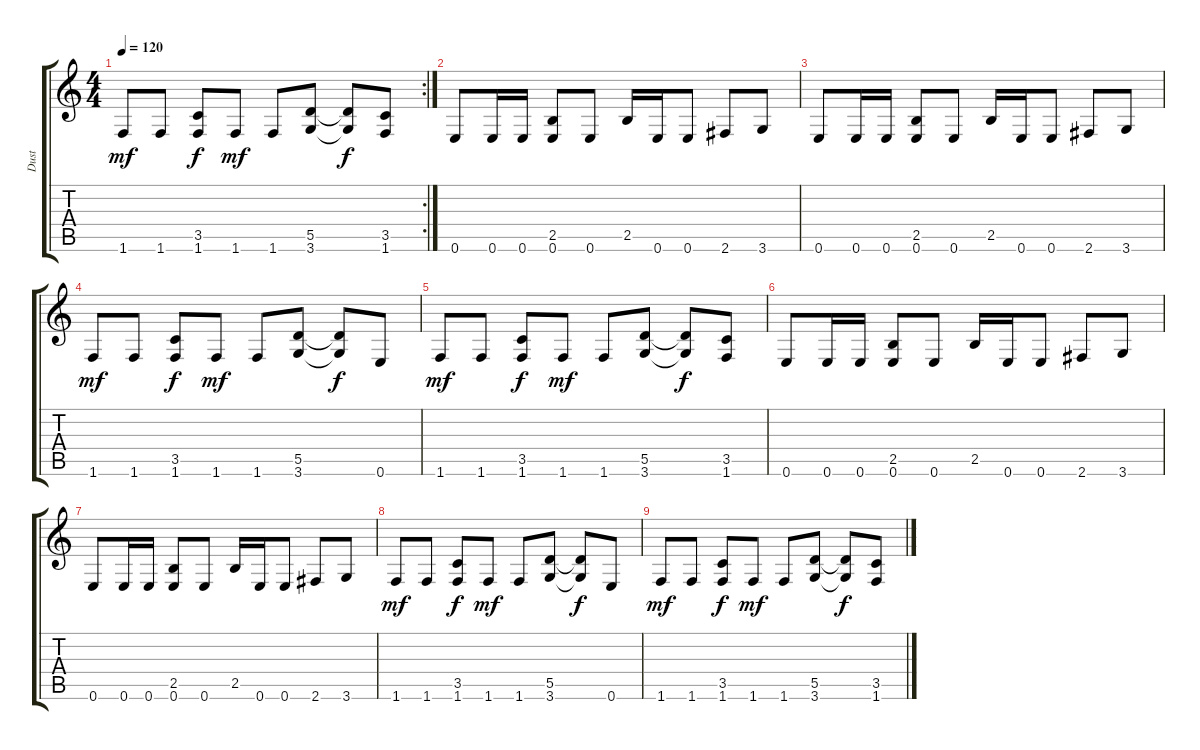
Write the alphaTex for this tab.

\track ("Dust" "Dust") {instrument distortionguitar}
\staff {score tabs}
\tuning (E4 B3 G3 D3 A2 E2) {hide}
\rc 2
\ts (4 4)
\tempo 120
\clef g2
\ks c
1.6.8{dy mf} 1.6.8 (3.5 1.6).8{dy f} 1.6.8{dy mf} 1.6.8 (5.5 3.6).8 (5.5{t} 3.6{t}).8{dy f} (3.5 1.6).8 |
0.6.8 0.6.16 0.6.16 (2.5 0.6).8 0.6.8 2.5.16 0.6.16 0.6.8 2.6.8 3.6.8 |
0.6.8 0.6.16 0.6.16 (2.5 0.6).8 0.6.8 2.5.16 0.6.16 0.6.8 2.6.8 3.6.8 |
1.6.8{dy mf} 1.6.8 (3.5 1.6).8{dy f} 1.6.8{dy mf} 1.6.8 (5.5 3.6).8 (5.5{t} 3.6{t}).8{dy f} 0.6.8 |
1.6.8{dy mf volume 0} 1.6.8 (3.5 1.6).8{dy f} 1.6.8{dy mf} 1.6.8 (5.5 3.6).8 (5.5{t} 3.6{t}).8{dy f} (3.5 1.6).8 |
0.6.8 0.6.16 0.6.16 (2.5 0.6).8 0.6.8 2.5.16 0.6.16 0.6.8 2.6.8 3.6.8 |
0.6.8 0.6.16 0.6.16 (2.5 0.6).8 0.6.8 2.5.16 0.6.16 0.6.8 2.6.8 3.6.8 |
1.6.8{dy mf} 1.6.8 (3.5 1.6).8{dy f} 1.6.8{dy mf} 1.6.8 (5.5 3.6).8 (5.5{t} 3.6{t}).8{dy f} 0.6.8 |
1.6.8{dy mf} 1.6.8 (3.5 1.6).8{dy f} 1.6.8{dy mf} 1.6.8 (5.5 3.6).8 (5.5{t} 3.6{t}).8{dy f} (3.5 1.6).8
